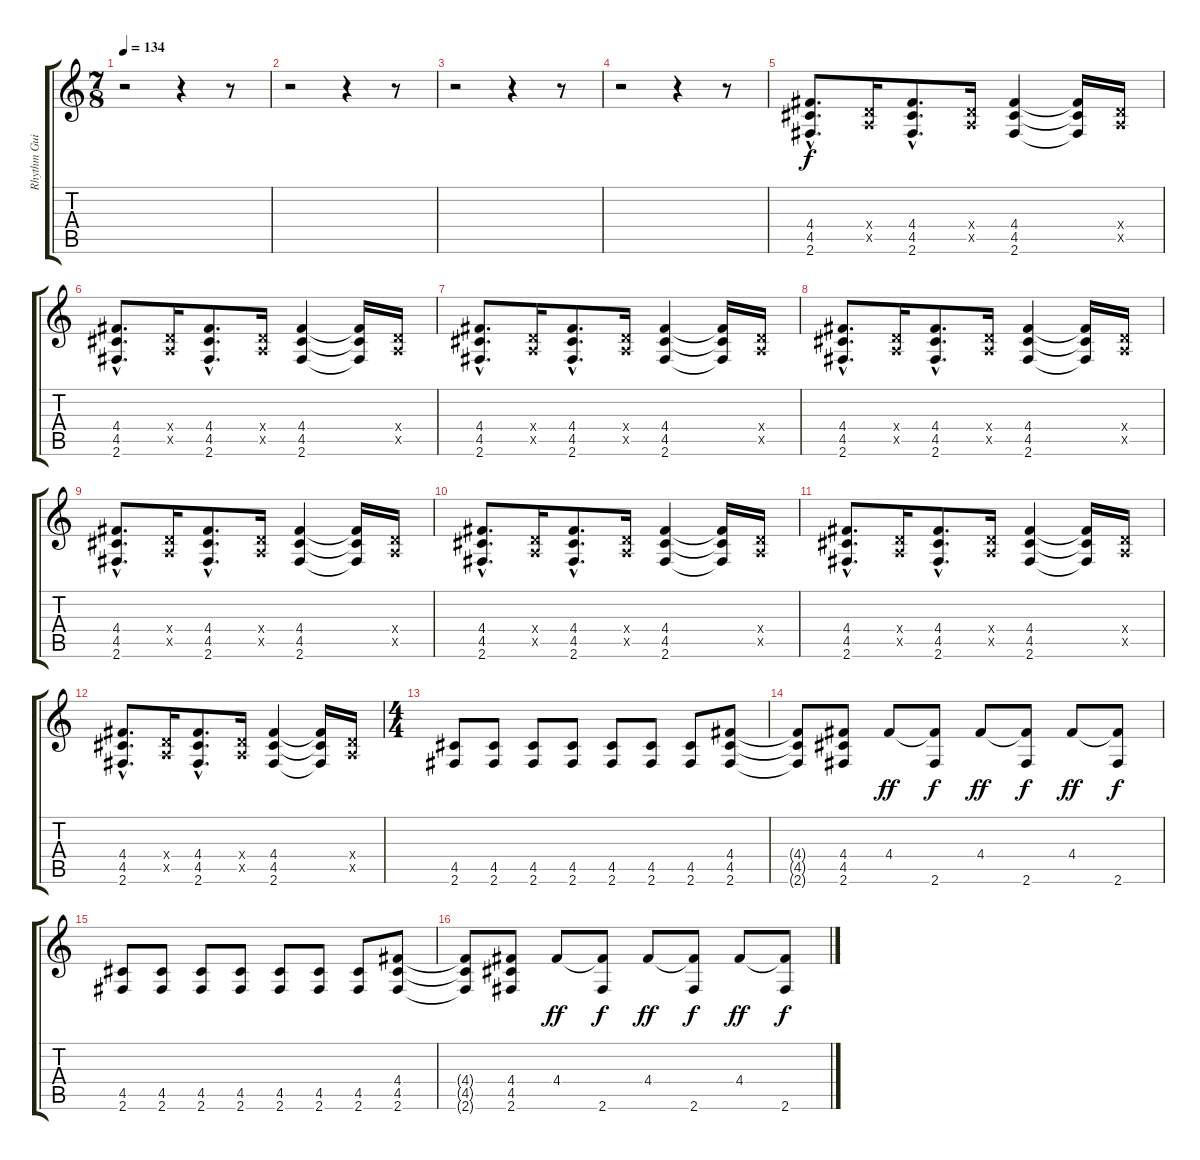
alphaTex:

\track ("Rhythm Guitar 1" "Rhythm Gui") {instrument distortionguitar}
\staff {score tabs}
\tuning (E4 B3 G3 D3 A2 E2) {hide}
\ts (7 8)
\tempo 134
\clef g2
\ks c
r.2{dy f instrument distortionguitar} r.4 r.8 |
r.2 r.4 r.8 |
r.2 r.4 r.8 |
r.2 r.4 r.8 |
(4.4{hac} 4.5{hac} 2.6{hac}).8{d} (0.4{x} 0.5{x}).16 (4.4{hac} 4.5{hac} 2.6{hac}).8{d} (0.4{x} 0.5{x}).16 (4.4 4.5 2.6).4 (4.4{t} 4.5{t} 2.6{t}).16 (0.4{x} 0.5{x}).16 |
(4.4{hac} 4.5{hac} 2.6{hac}).8{d} (0.4{x} 0.5{x}).16 (4.4{hac} 4.5{hac} 2.6{hac}).8{d} (0.4{x} 0.5{x}).16 (4.4 4.5 2.6).4 (4.4{t} 4.5{t} 2.6{t}).16 (0.4{x} 0.5{x}).16 |
(4.4{hac} 4.5{hac} 2.6{hac}).8{d} (0.4{x} 0.5{x}).16 (4.4{hac} 4.5{hac} 2.6{hac}).8{d} (0.4{x} 0.5{x}).16 (4.4 4.5 2.6).4 (4.4{t} 4.5{t} 2.6{t}).16 (0.4{x} 0.5{x}).16 |
(4.4{hac} 4.5{hac} 2.6{hac}).8{d} (0.4{x} 0.5{x}).16 (4.4{hac} 4.5{hac} 2.6{hac}).8{d} (0.4{x} 0.5{x}).16 (4.4 4.5 2.6).4 (4.4{t} 4.5{t} 2.6{t}).16 (0.4{x} 0.5{x}).16 |
(4.4{hac} 4.5{hac} 2.6{hac}).8{d} (0.4{x} 0.5{x}).16 (4.4{hac} 4.5{hac} 2.6{hac}).8{d} (0.4{x} 0.5{x}).16 (4.4 4.5 2.6).4 (4.4{t} 4.5{t} 2.6{t}).16 (0.4{x} 0.5{x}).16 |
(4.4{hac} 4.5{hac} 2.6{hac}).8{d} (0.4{x} 0.5{x}).16 (4.4{hac} 4.5{hac} 2.6{hac}).8{d} (0.4{x} 0.5{x}).16 (4.4 4.5 2.6).4 (4.4{t} 4.5{t} 2.6{t}).16 (0.4{x} 0.5{x}).16 |
(4.4{hac} 4.5{hac} 2.6{hac}).8{d} (0.4{x} 0.5{x}).16 (4.4{hac} 4.5{hac} 2.6{hac}).8{d} (0.4{x} 0.5{x}).16 (4.4 4.5 2.6).4 (4.4{t} 4.5{t} 2.6{t}).16 (0.4{x} 0.5{x}).16 |
(4.4{hac} 4.5{hac} 2.6{hac}).8{d} (0.4{x} 0.5{x}).16 (4.4{hac} 4.5{hac} 2.6{hac}).8{d} (0.4{x} 0.5{x}).16 (4.4 4.5 2.6).4 (4.4{t} 4.5{t} 2.6{t}).16 (0.4{x} 0.5{x}).16 |
\ts (4 4)
(4.5 2.6).8 (4.5 2.6).8 (4.5 2.6).8 (4.5 2.6).8 (4.5 2.6).8 (4.5 2.6).8 (4.5 2.6).8 (4.4 4.5 2.6).8 |
(4.4{t} 4.5{t} 2.6{t}).8 (4.4 4.5 2.6).8 4.4.8{dy ff} (4.4{t} 2.6).8{dy f} 4.4.8{dy ff} (4.4{t} 2.6).8{dy f} 4.4.8{dy ff} (4.4{t} 2.6).8{dy f} |
(4.5 2.6).8 (4.5 2.6).8 (4.5 2.6).8 (4.5 2.6).8 (4.5 2.6).8 (4.5 2.6).8 (4.5 2.6).8 (4.4 4.5 2.6).8 |
(4.4{t} 4.5{t} 2.6{t}).8 (4.4 4.5 2.6).8 4.4.8{dy ff} (4.4{t} 2.6).8{dy f} 4.4.8{dy ff} (4.4{t} 2.6).8{dy f} 4.4.8{dy ff} (4.4{t} 2.6).8{dy f}
